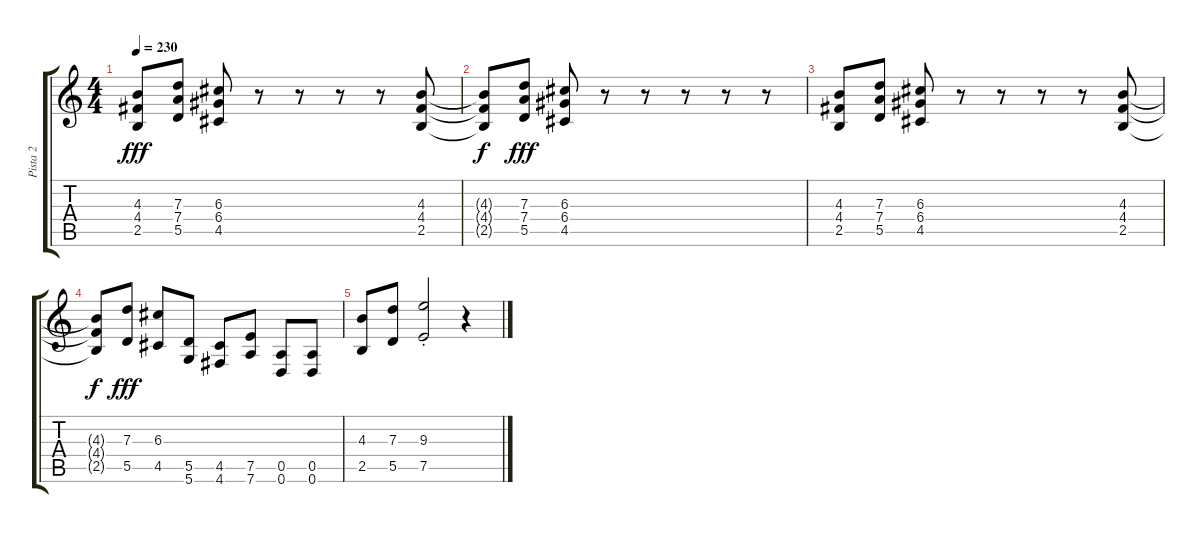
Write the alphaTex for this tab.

\track ("Pista 2" "Pista 2") {instrument distortionguitar}
\staff {score tabs}
\tuning (E4 B3 G3 D3 A2 D2) {hide}
\ts (4 4)
\tempo 230
\clef g2
\ks c
(4.3 4.4 2.5).8{dy fff} (7.3 7.4 5.5).8 (6.3 6.4 4.5).8 r.8 r.8 r.8 r.8 (4.3 4.4 2.5).8 |
(4.3{t} 4.4{t} 2.5{t}).8{dy f} (7.3 7.4 5.5).8{dy fff} (6.3 6.4 4.5).8 r.8 r.8 r.8 r.8 r.8 |
(4.3 4.4 2.5).8 (7.3 7.4 5.5).8 (6.3 6.4 4.5).8 r.8 r.8 r.8 r.8 (4.3 4.4 2.5).8 |
(4.3{t} 4.4{t} 2.5{t}).8{dy f} (7.3 5.5).8{dy fff} (6.3 4.5).8 (5.5 5.6).8 (4.5 4.6).8 (7.5 7.6).8 (0.5 0.6).8 (0.5 0.6).8 |
(4.3 2.5).8 (7.3 5.5).8 (9.3{st} 7.5{st}).2 r.4
